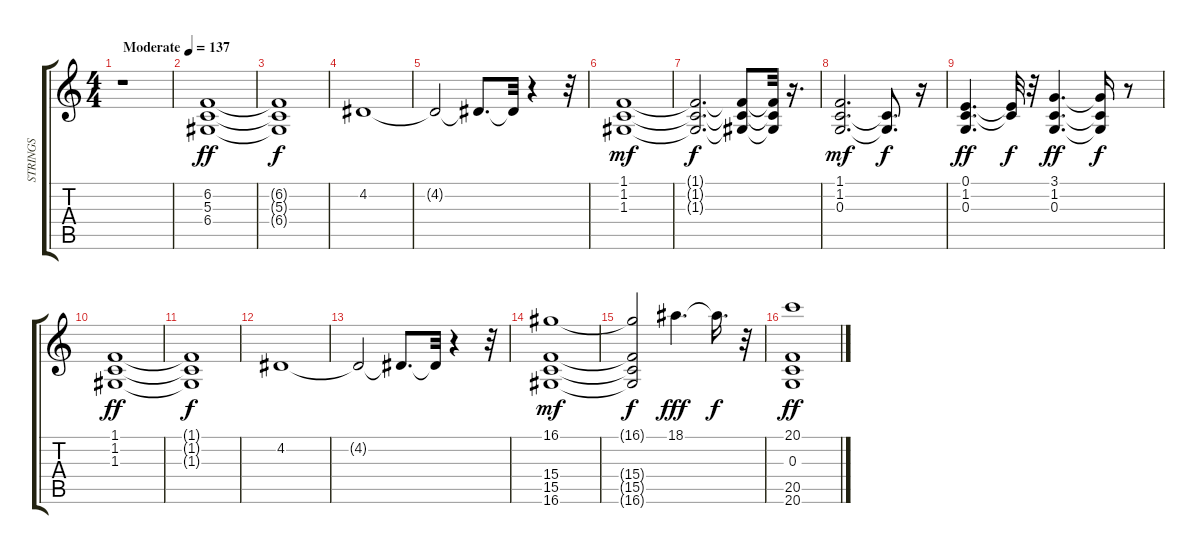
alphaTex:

\track ("STRINGS" "STRINGS") {instrument stringensemble2}
\staff {score tabs}
\tuning (E4 B3 G3 D3 A2 E2) {hide}
\ts (4 4)
\tempo (137 "Moderate")
\clef g2
\ks c
r.1{dy ff instrument stringensemble2} |
(6.2 5.3 6.4).1{balance 7} |
(6.2{t} 5.3{t} 6.4{t}).1{dy f} |
4.2.1 |
4.2{t}.2 4.2{t}.8{d} 4.2{t}.32 r.4 r.32 |
(1.1 1.2 1.3).1{dy mf} |
(1.1{t} 1.2{t} 1.3{t}).2{d dy f} (1.1{t} 1.2{t} 1.3{t}).8 (1.1{t} 1.2{t} 1.3{t}).32 r.16{d} |
(1.1 1.2 0.3).2{d dy mf} (1.2{t} 0.3{t}).8{d dy f} r.16 |
(0.1 1.2 0.3).4{d dy ff} (0.1{t} 1.2{t}).32{dy f} r.32 (3.1 1.2 0.3).4{d dy ff} (3.1{t} 1.2{t} 0.3{t}).16{dy f} r.8 |
(1.1 1.2 1.3).1{dy ff} |
(1.1{t} 1.2{t} 1.3{t}).1{dy f} |
4.2.1 |
4.2{t}.2 4.2{t}.8{d} 4.2{t}.32 r.4 r.32 |
(16.1 15.4 15.5 16.6).1{dy mf} |
(16.1{t} 15.4{t} 15.5{t} 16.6{t}).2{dy f} 18.1.4{d dy fff} 18.1{t}.16{d dy f} r.32 |
(20.1 0.3 20.5 20.6).1{dy ff}
